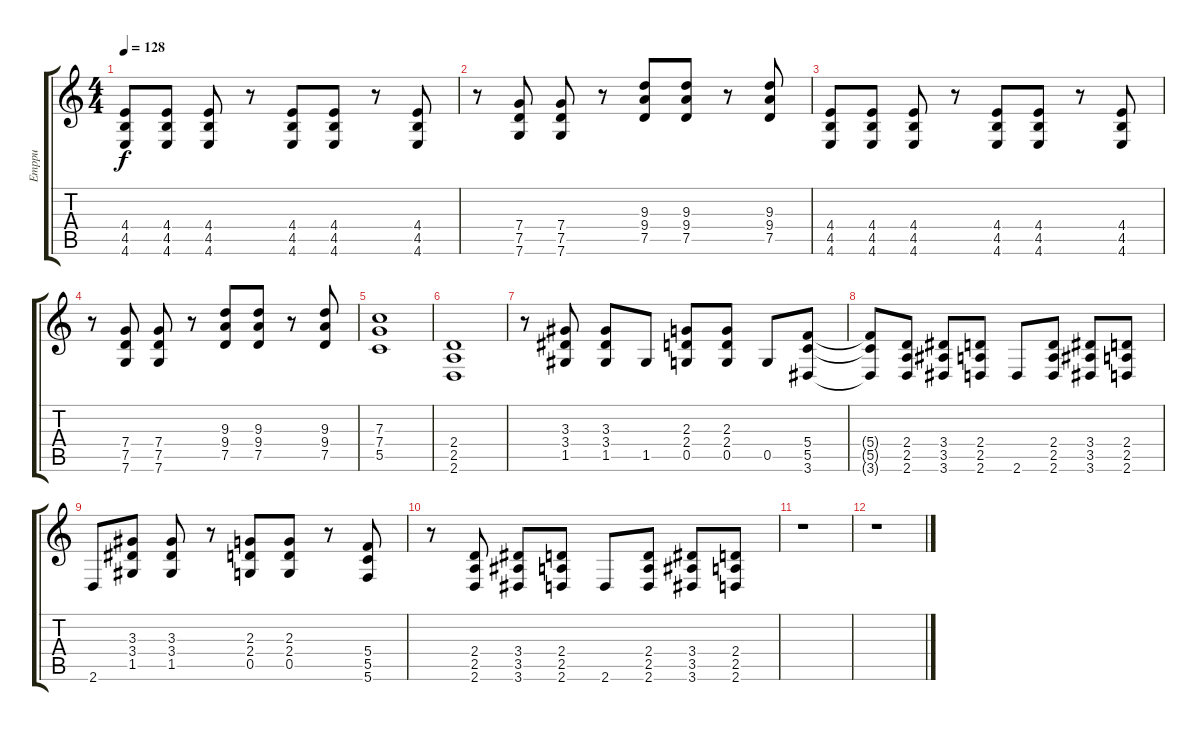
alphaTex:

\track ("Emppu" "Emppu") {instrument distortionguitar}
\staff {score tabs}
\tuning (D4 A3 F3 C3 G2 C2) {hide}
\ts (4 4)
\tempo 128
\clef g2
\ks c
(4.4 4.5 4.6).8{dy f} (4.4 4.5 4.6).8 (4.4 4.5 4.6).8 r.8 (4.4 4.5 4.6).8 (4.4 4.5 4.6).8 r.8 (4.4 4.5 4.6).8 |
r.8 (7.4 7.5 7.6).8 (7.4 7.5 7.6).8 r.8 (9.3 9.4 7.5).8 (9.3 9.4 7.5).8 r.8 (9.3 9.4 7.5).8 |
(4.4 4.5 4.6).8 (4.4 4.5 4.6).8 (4.4 4.5 4.6).8 r.8 (4.4 4.5 4.6).8 (4.4 4.5 4.6).8 r.8 (4.4 4.5 4.6).8 |
r.8 (7.4 7.5 7.6).8 (7.4 7.5 7.6).8 r.8 (9.3 9.4 7.5).8 (9.3 9.4 7.5).8 r.8 (9.3 9.4 7.5).8 |
(7.3 7.4 5.5).1 |
(2.4 2.5 2.6).1 |
r.8 (3.3 3.4 1.5).8 (3.3 3.4 1.5).8 1.5.8 (2.3 2.4 0.5).8 (2.3 2.4 0.5).8 0.5.8 (5.4 5.5 3.6).8 |
(5.4{t} 5.5{t} 3.6{t}).8 (2.4 2.5 2.6).8 (3.4 3.5 3.6).8 (2.4 2.5 2.6).8 2.6.8 (2.4 2.5 2.6).8 (3.4 3.5 3.6).8 (2.4 2.5 2.6).8 |
2.6.8 (3.3 3.4 1.5).8 (3.3 3.4 1.5).8 r.8 (2.3 2.4 0.5).8 (2.3 2.4 0.5).8 r.8 (5.4 5.5 5.6).8 |
r.8 (2.4 2.5 2.6).8 (3.4 3.5 3.6).8 (2.4 2.5 2.6).8 2.6.8 (2.4 2.5 2.6).8 (3.4 3.5 3.6).8 (2.4 2.5 2.6).8 |
r.1 |
r.1
